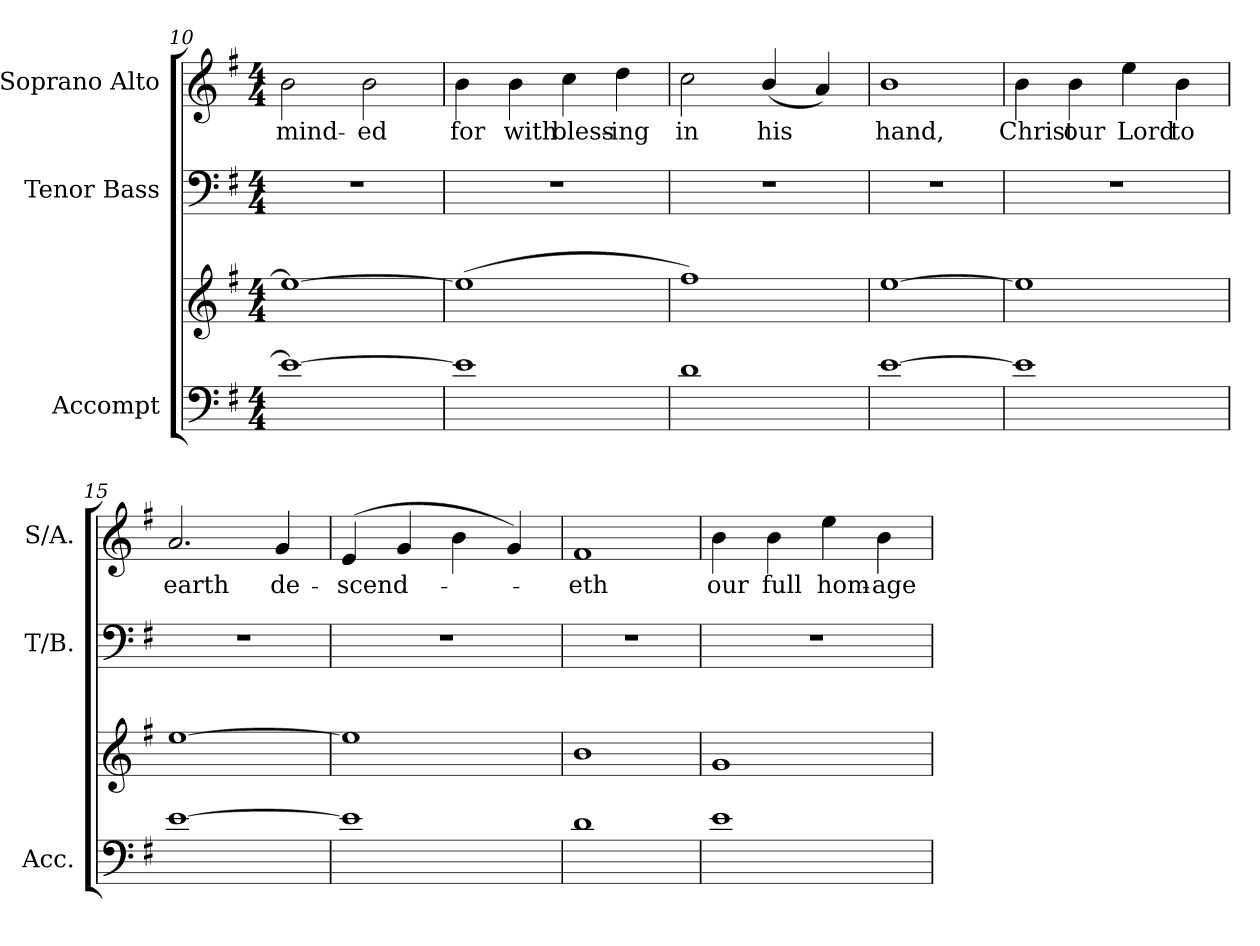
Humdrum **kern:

**kern	**kern	**kern	**kern	**text
*part3	*part3	*part2	*part1	*part1
*staff4	*staff3	*staff2	*staff1	*staff1
*I"Accompt	*	*I"Tenor Bass	*I"Soprano Alto	*
*I'Acc.	*	*I'T/B.	*I'S/A.	*
*clefF4	*clefG2	*clefF4	*clefG2	*
*k[f#]	*k[f#]	*k[f#]	*k[f#]	*
*G:	*G:	*G:	*G:	*
*M4/4	*M4/4	*M4/4	*M4/4	*
=10	=10	=10	=10	=10
!	!	!	!	!LO:LY:b:color=#000000
1ei_	1eei_	1r	2bi\	mind-
!	!	!	!	!LO:LY:b:color=#000000
.	.	.	2bi\	-ed
=11	=11	=11	=11	=11
!	!	!	!	!LO:LY:b:color=#000000
1ei]	(1eei]	1r	4bi\	for
!	!	!	!	!LO:LY:b:color=#000000
.	.	.	4bi\	with
!	!	!	!	!LO:LY:b:color=#000000
.	.	.	4cci\	bless-
!	!	!	!	!LO:LY:b:color=#000000
.	.	.	4ddi\	-ing
=12	=12	=12	=12	=12
!	!	!	!	!LO:LY:b:color=#000000
1di	1ff#i)	1r	2cci\	in
!	!	!	!	!LO:LY:b:color=#000000
.	.	.	(4bi/	his
.	.	.	4ai/)	.
=13	=13	=13	=13	=13
!	!	!	!	!LO:LY:b:color=#000000
[1ei	[1eei	1r	1bi	hand,
=14	=14	=14	=14	=14
!	!	!	!	!LO:LY:b:color=#000000
1ei]	1eei]	1r	4bi\	Christ
!	!	!	!	!LO:LY:b:color=#000000
.	.	.	4bi\	our
!	!	!	!	!LO:LY:b:color=#000000
.	.	.	4eei\	Lord
!	!	!	!	!LO:LY:b:color=#000000
.	.	.	4bi\	to
!!LO:LB:g=z
=15	=15	=15	=15	=15
!	!	!	!	!LO:LY:b:color=#000000
[1ei	[1eei	1r	2.ai/	earth
!	!	!	!	!LO:LY:b:color=#000000
.	.	.	4gi/	de-
=16	=16	=16	=16	=16
!	!	!	!	!LO:LY:b:color=#000000
1ei]	1eei]	1r	(4ei/	-scend-
.	.	.	4gi/	.
.	.	.	4bi\	.
.	.	.	4gi/)	.
=17	=17	=17	=17	=17
!	!	!	!	!LO:LY:b:color=#000000
1di	1bi	1r	1f#i	-eth
=18	=18	=18	=18	=18
!	!	!	!	!LO:LY:b:color=#000000
1ei	1gi	1r	4bi\	our
!	!	!	!	!LO:LY:b:color=#000000
.	.	.	4bi\	full
!	!	!	!	!LO:LY:b:color=#000000
.	.	.	4eei\	hom-
!	!	!	!	!LO:LY:b:color=#000000
.	.	.	4bi\	-age
=	=	=	=	=
*-	*-	*-	*-	*-
